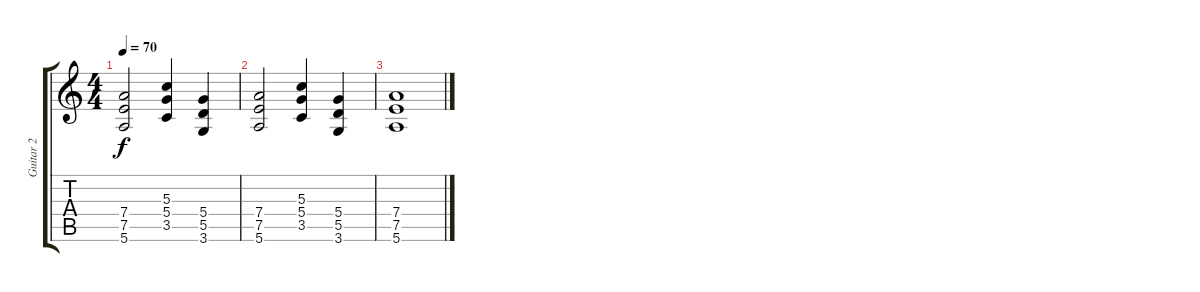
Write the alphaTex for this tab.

\track ("Guitar 2" "Guitar 2") {instrument electricguitarclean}
\staff {score tabs}
\tuning (E4 B3 G3 D3 A2 E2) {hide}
\ts (4 4)
\tempo 70
\clef g2
\ks c
(7.4 7.5 5.6).2{dy f} (5.3 5.4 3.5).4 (5.4 5.5 3.6).4 |
(7.4 7.5 5.6).2 (5.3 5.4 3.5).4 (5.4 5.5 3.6).4 |
(7.4 7.5 5.6).1
